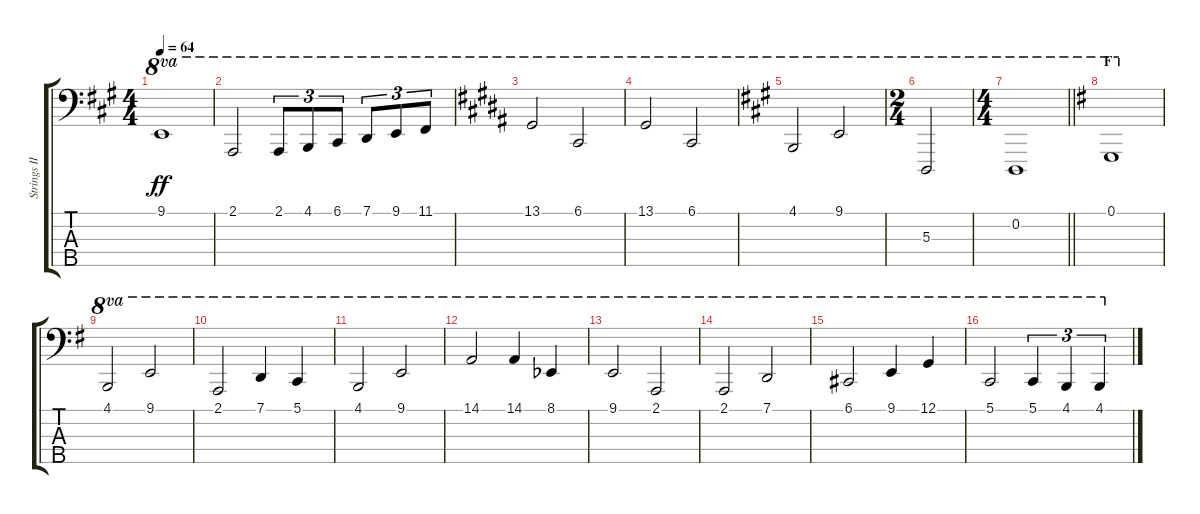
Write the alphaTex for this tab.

\track ("Strings III" "Strings II") {instrument cello}
\staff {score tabs}
\tuning (G2 D2 A1 E1 B0) {hide}
\ts (4 4)
\tempo 64
\clef f4
\ks a
9.1.1{ot 8va dy ff} |
2.1.2{ot 8va} 2.1.8{tu (3 2) ot 8va} 4.1.8{tu (3 2) ot 8va} 6.1.8{tu (3 2) ot 8va} 7.1.8{tu (3 2) ot 8va} 9.1.8{tu (3 2) ot 8va} 11.1.8{tu (3 2) ot 8va} |
\ks b
13.1.2{ot 8va} 6.1.2{ot 8va} |
13.1.2{ot 8va} 6.1.2{ot 8va} |
\ks a
4.1.2{ot 8va} 9.1.2{ot 8va} |
\ts (2 4)
5.3.2{ot 8va} |
\ts (4 4)
\barLineRight lightlight
0.2.1{ot 8va} |
\section ("" "F")
\ks g
0.1.1{ot 8va} |
4.1.2{ot 8va} 9.1.2{ot 8va} |
2.1.2{ot 8va} 7.1.4{ot 8va} 5.1.4{ot 8va} |
4.1.2{ot 8va} 9.1.2{ot 8va} |
14.1.2{ot 8va} 14.1.4{ot 8va} 8.1{acc b}.4{ot 8va} |
9.1.2{ot 8va} 2.1.2{ot 8va} |
2.1.2{ot 8va} 7.1.2{ot 8va} |
6.1.2{ot 8va} 9.1.4{ot 8va} 12.1.4{ot 8va} |
5.1.2{ot 8va} 5.1.4{tu (3 2) ot 8va} 4.1.4{tu (3 2) ot 8va} 4.1.4{tu (3 2) ot 8va}
